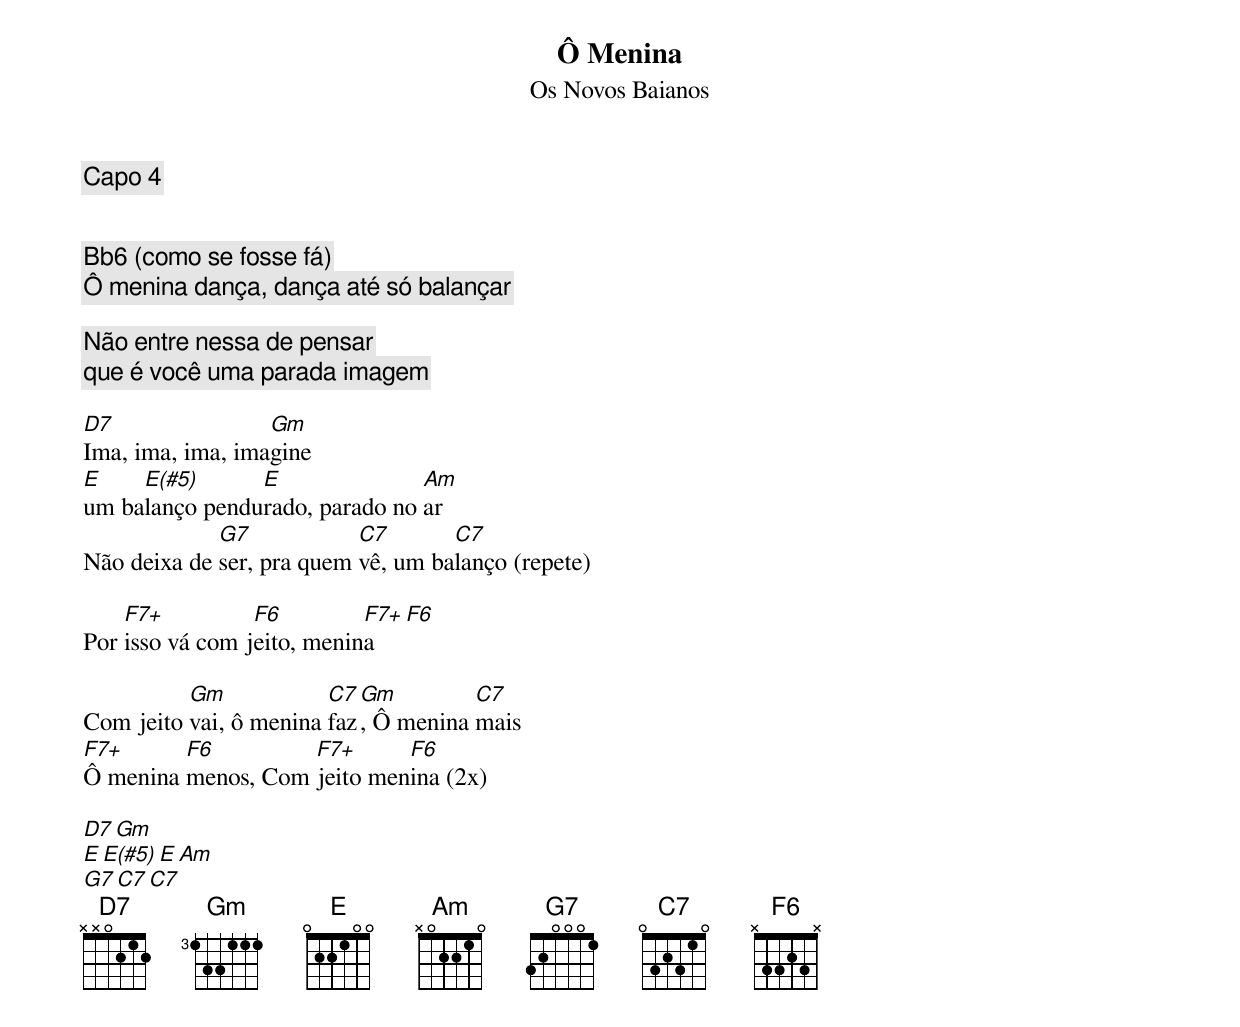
Ô Menina
Os Novos Baianos


Capo 4


Bb6 (como se fosse fá)
Ô menina dança, dança até só balançar

Não entre nessa de pensar
que é você uma parada imagem

D7                Gm
Ima, ima, ima, imagine
E    E(#5)      E               Am
um balanço pendurado, parado no ar
             G7            C7       C7
Não deixa de ser, pra quem vê, um balanço (repete)

    F7+          F6         F7+ F6
Por isso vá com jeito, menina

          Gm            C7 Gm         C7
Com jeito vai, ô menina faz, Ô menina mais
F7+      F6         F7+      F6
Ô menina menos, Com jeito menina (2x)

D7                Gm
E  E(#5)     E    Am
G7       C7       C7
